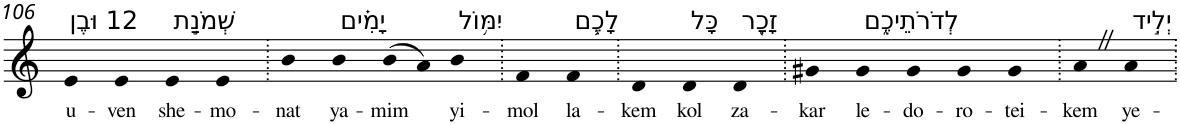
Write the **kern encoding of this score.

**kern	**text
*part1	*part1
*staff1	*staff1
*I"Piano	*
*I'Pno	*
!!LO:PB:g=z
*clefG2	*
*k[]	*
=106	=106
!LO:TX:a:t=12 וּבֶן	!
!	!LO:LY:b
4e	u-
!	!LO:LY:b
4e	-ven
!LO:TX:a:t=שְׁמֹנַ֣ת	!
!	!LO:LY:b
4e	she-
!	!LO:LY:b
4e	-mo-
=107.	=107.
!	!LO:LY:b
4b	-nat
!LO:TX:a:t=יָמִ֗ים	!
!	!LO:LY:b
4b	ya-
!	!LO:LY:b
(>8b	-mim
8a)	.
!LO:TX:a:t=יִמּ֥וֹל	!
!	!LO:LY:b
4b	yi-
=108.	=108.
!	!LO:LY:b
4f	-mol
!LO:TX:a:t=לָכֶ֛ם	!
!	!LO:LY:b
4f	la-
=109.	=109.
!	!LO:LY:b
4d	-kem
!LO:TX:a:t=כָּל	!
!	!LO:LY:b
4d	kol
!LO:TX:a:t=זָכָ֖ר	!
!	!LO:LY:b
4d	za-
=110.	=110.
!	!LO:LY:b
4g#X	-kar
!LO:TX:a:t=לְדֹרֹתֵיכֶ֑ם	!
!	!LO:LY:b
4g#	le-
!	!LO:LY:b
4g#	-do-
!	!LO:LY:b
4g#	-ro-
!	!LO:LY:b
4g#	-tei-
=111.	=111.
!	!LO:LY:b
4aZ	-kem
!LO:TX:a:t=יְלִ֣יד	!
!	!LO:LY:b
4a	ye-
=.	=.
*-	*-
